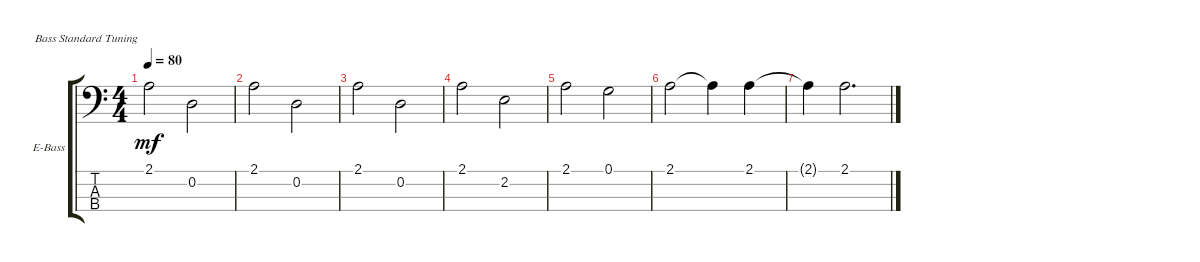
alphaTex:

\defaultSystemsLayout 4
\bracketExtendMode groupsimilarinstruments
\firstSystemTrackNameOrientation horizontal
\otherSystemsTrackNameOrientation horizontal
\track ("Electric Bass" "E-Bass") {instrument electricbassfinger}
\staff {score tabs}
\tuning (G2 D2 A1 E1)
\ts (4 4)
\tempo 80
\clef f4
\ks c
2.1.2{dy mf} 0.2.2 |
2.1.2 0.2.2 |
2.1.2 0.2.2 |
2.1.2 2.2.2 |
2.1.2 0.1.2 |
2.1.2 2.1{t}.4 2.1.4 |
2.1{t}.4 2.1.2{d}
